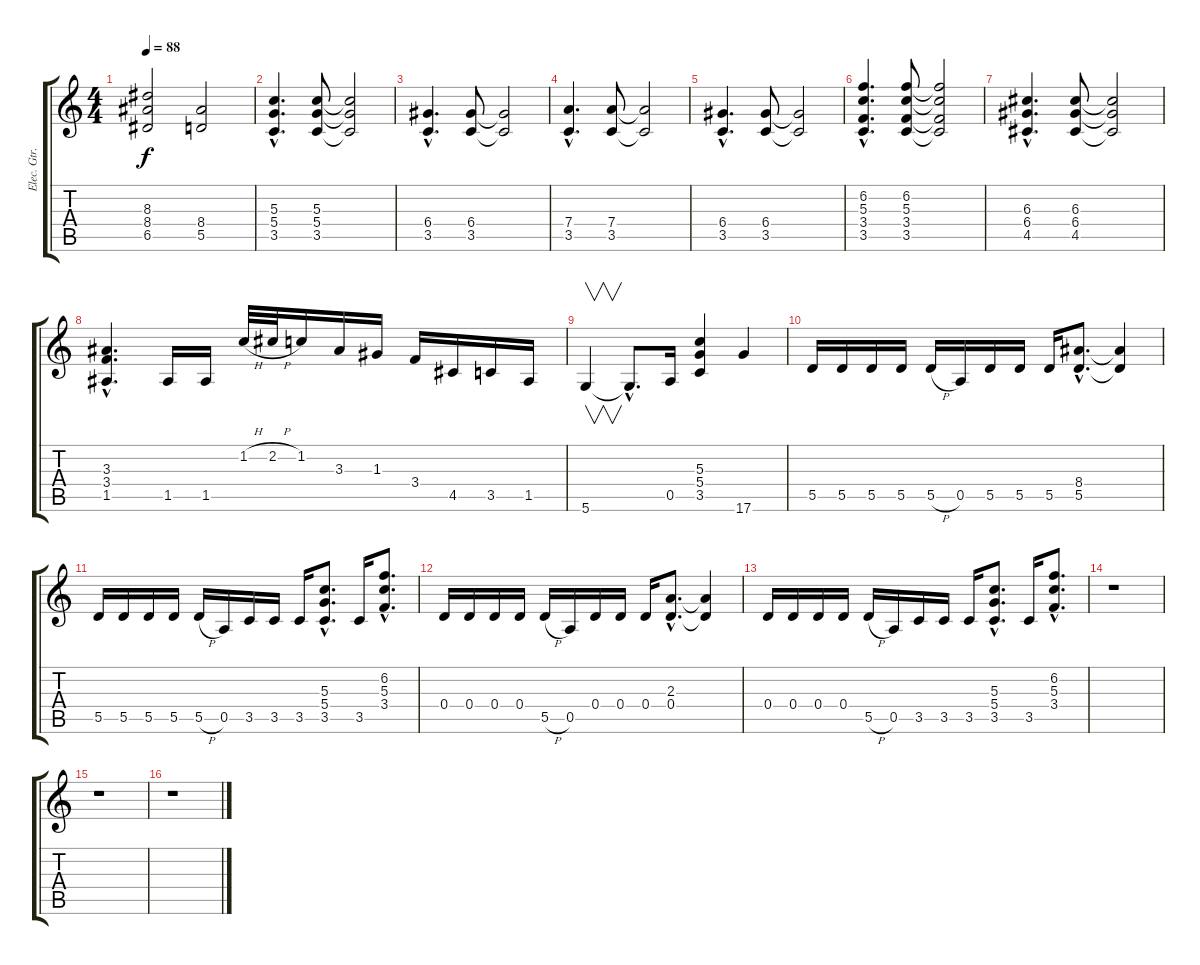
\track ("Elec. Gtr. 1" "Elec. Gtr.") {instrument distortionguitar}
\staff {score tabs}
\tuning (E4 B3 G3 D3 A2 D2) {hide}
\ts (4 4)
\tempo 88
\clef g2
\ks c
(8.3 8.4 6.5).2{dy f} (8.4 5.5).2 |
(5.3{hac} 5.4{hac} 3.5{hac}).4{d} (5.3 5.4 3.5).8 (5.3{t} 5.4{t} 3.5{t}).2 |
(6.4{hac} 3.5{hac}).4{d} (6.4 3.5).8 (6.4{t} 3.5{t}).2 |
(7.4{hac} 3.5{hac}).4{d} (7.4 3.5).8 (7.4{t} 3.5{t}).2 |
(6.4{hac} 3.5{hac}).4{d} (6.4 3.5).8 (6.4{t} 3.5{t}).2 |
(6.2{hac} 5.3{hac} 3.4{hac} 3.5{hac}).4{d} (6.2 5.3 3.4 3.5).8 (6.2{t} 5.3{t} 3.4{t} 3.5{t}).2 |
(6.3{hac} 6.4{hac} 4.5{hac}).4{d} (6.3 6.4 4.5).8 (6.3{t} 6.4{t} 4.5{t}).2 |
(3.3{hac} 3.4{hac} 1.5{hac}).4{d} 1.5.16 1.5.16 1.2{h}.32 2.2{h}.32 1.2.16 3.3.16 1.3.16 3.4.16 4.5.16 3.5.16 1.5.16 |
5.6.4{v} 5.6{hac t}.8{d} 0.5.16 (5.3 5.4 3.5).4 17.6.4 |
5.5.16 5.5.16 5.5.16 5.5.16 5.5{h}.16 0.5.16 5.5.16 5.5.16 5.5.16 (8.4{hac} 5.5{hac}).8{d} (8.4{t} 5.5{t}).4 |
5.5.16 5.5.16 5.5.16 5.5.16 5.5{h}.16 0.5.16 3.5.16 3.5.16 3.5.16 (5.3{hac} 5.4{hac} 3.5{hac}).8{d} 3.5.16 (6.2{hac} 5.3{hac} 3.4{hac}).8{d} |
0.4.16 0.4.16 0.4.16 0.4.16 5.5{h}.16 0.5.16 0.4.16 0.4.16 0.4.16 (2.3{hac} 0.4{hac}).8{d} (2.3{t} 0.4{t}).4 |
0.4.16 0.4.16 0.4.16 0.4.16 5.5{h}.16 0.5.16 3.5.16 3.5.16 3.5.16 (5.3{hac} 5.4{hac} 3.5{hac}).8{d} 3.5.16 (6.2{hac} 5.3{hac} 3.4{hac}).8{d} |
r.1 |
r.1 |
r.1
